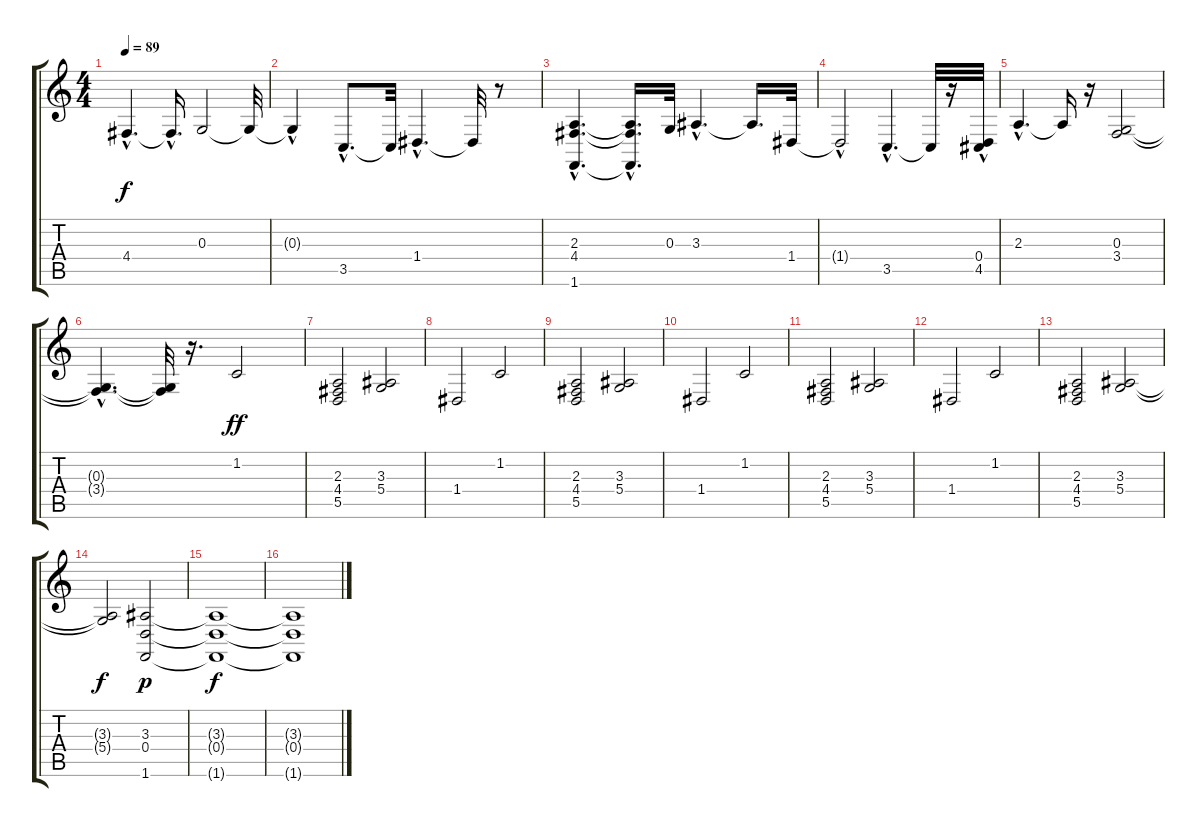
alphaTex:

\track "" {instrument fx1rain}
\staff {score tabs}
\tuning (E4 B3 G3 D3 A2 E2) {hide}
\ts (4 4)
\tempo 89
\clef g2
\ks c
4.4{hac}.4{d dy f} 4.4{hac t}.16{d} 0.3.2 0.3{t}.32 |
0.3{hac t}.4 3.5{hac}.8{d} 3.5{t}.32 1.4{hac}.4{d} 1.4{t}.32 r.8 |
(2.3{hac} 4.4{hac} 1.6{hac}).4{d} (2.3{hac t} 4.4{hac t} 1.6{t}).16{d} 0.3.32 3.3{hac}.4{d} 3.3{t}.16{d} 1.4.32 |
1.4{hac t}.2 3.5{hac}.4{d} 3.5{t}.32 r.16 (0.4 4.5{hac}).32 |
2.3{hac}.4{d} 2.3{t}.16 r.16 (0.3 3.4).2 |
(0.3{hac t} 3.4{hac t}).4{d} (0.3{t} 3.4{t}).32 r.16{d} 1.2.2{dy ff} |
(2.3 4.4 5.5).2 (3.3 5.4).2 |
1.4.2 1.2.2 |
(2.3 4.4 5.5).2 (3.3 5.4).2 |
1.4.2 1.2.2 |
(2.3 4.4 5.5).2 (3.3 5.4).2 |
1.4.2 1.2.2 |
(2.3 4.4 5.5).2 (3.3 5.4).2 |
(3.3{t} 5.4{t}).2{dy f} (3.3 0.4 1.6).2{dy p} |
(3.3{t} 0.4{t} 1.6{t}).1{dy f} |
(3.3{t} 0.4{t} 1.6{t}).1
